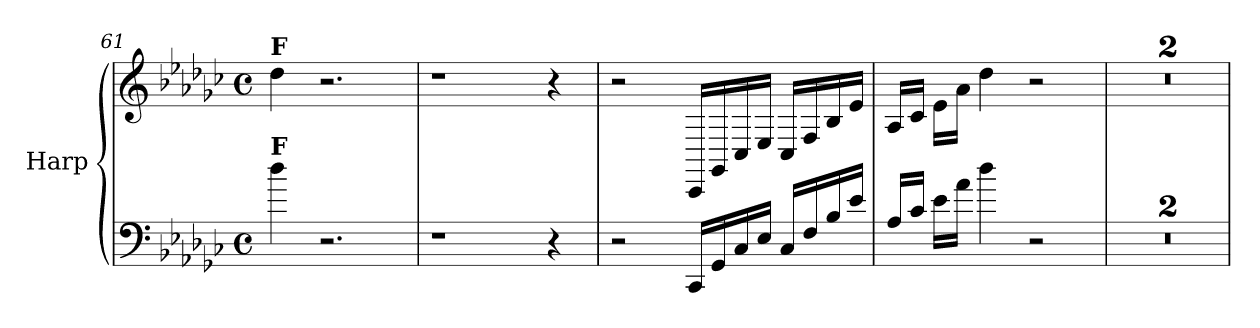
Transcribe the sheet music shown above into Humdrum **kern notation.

**kern	**kern	**dynam
*part1	*part1	*part1
*staff2	*staff1	*staff1/2
*I"Harp	*	*
*I'Hp	*	*
*clefF4	*clefG2	*
*k[b-e-a-d-g-c-]	*k[b-e-a-d-g-c-]	*
*G-:	*G-:	*
*M4/4	*M4/4	*
*met(c)	*met(c)	*
=61	=61	=61
!	!LO:TX:a:B:t=F	!
!LO:TX:a:B:t=F	!	!
4dd-\	4dd-\	.
2.r	2.r	.
=62	=62	=62
1r	1r	.
4r	4r	.
=63	=63	=63
!	!	!LO:DY:a=2
!	!	!LO:DY:n=1:a
2r	2r	mf mf
16CC-/LL	16CC-/LL	.
16GG-/	16GG-/	.
16C-/	16C-/	.
16E-/JJ	16E-/JJ	.
16C-/LL	16C-/LL	.
16F/	16F/	.
16B-\	16B-\	.
16e-\JJ	16e-\JJ	.
=64	=64	=64
16A-/LL	16A-/LL	.
16c-\JJ	16c-\JJ	.
16e-\LL	16e-\LL	.
16a-\JJ	16a-\JJ	.
4dd-\	4dd-\	.
2r	2r	.
=65	=65	=65
1r	1r	.
=66	=66	=66
1r	1r	.
=	=	=
*-	*-	*-
